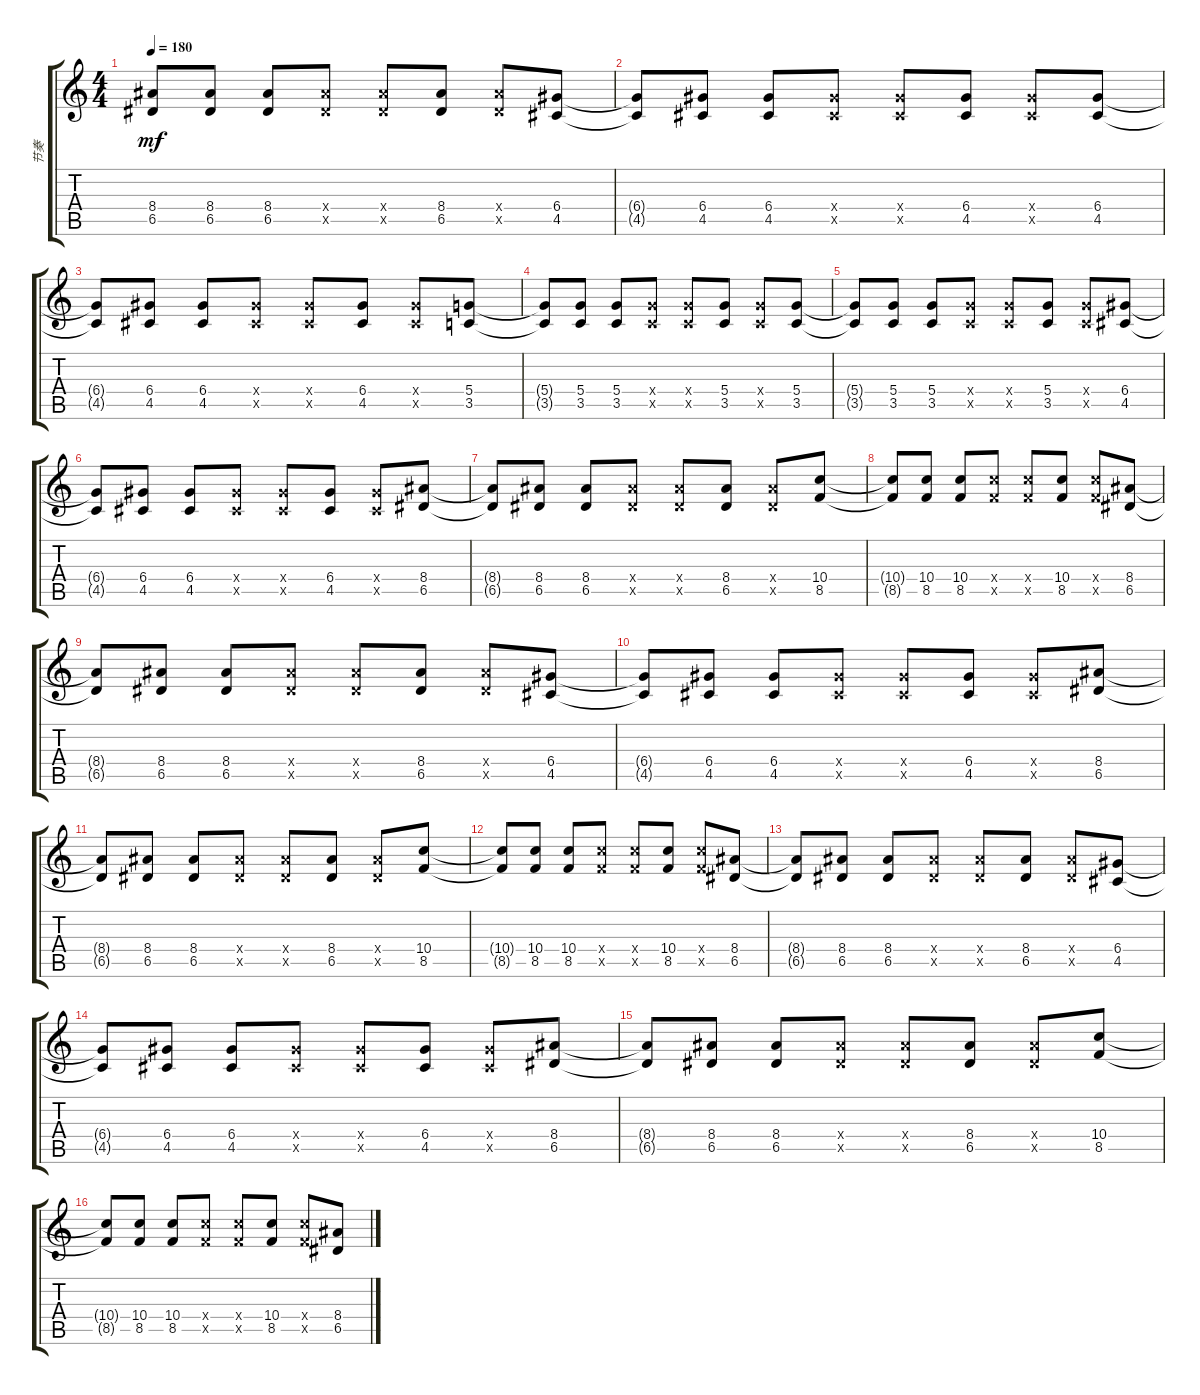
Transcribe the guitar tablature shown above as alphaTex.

\track ("节奏" "节奏") {instrument overdrivenguitar}
\staff {score tabs}
\tuning (E4 B3 G3 D3 A2 E2) {hide}
\ts (4 4)
\tempo 180
\clef g2
\ks c
(8.4{t} 6.5{t}).8{dy mf} (8.4 6.5).8 (8.4 6.5).8 (8.4{x} 6.5{x}).8 (8.4{x} 6.5{x}).8 (8.4 6.5).8 (8.4{x} 6.5{x}).8 (6.4 4.5).8 |
(6.4{t} 4.5{t}).8 (6.4 4.5).8 (6.4 4.5).8 (6.4{x} 4.5{x}).8 (6.4{x} 4.5{x}).8 (6.4 4.5).8 (6.4{x} 4.5{x}).8 (6.4 4.5).8 |
(6.4{t} 4.5{t}).8 (6.4 4.5).8 (6.4 4.5).8 (6.4{x} 4.5{x}).8 (6.4{x} 4.5{x}).8 (6.4 4.5).8 (6.4{x} 4.5{x}).8 (5.4 3.5).8 |
(5.4{t} 3.5{t}).8 (5.4 3.5).8 (5.4 3.5).8 (5.4{x} 3.5{x}).8 (5.4{x} 3.5{x}).8 (5.4 3.5).8 (5.4{x} 3.5{x}).8 (5.4 3.5).8 |
(5.4{t} 3.5{t}).8 (5.4 3.5).8 (5.4 3.5).8 (5.4{x} 3.5{x}).8 (5.4{x} 3.5{x}).8 (5.4 3.5).8 (5.4{x} 3.5{x}).8 (6.4 4.5).8 |
(6.4{t} 4.5{t}).8 (6.4 4.5).8 (6.4 4.5).8 (6.4{x} 4.5{x}).8 (6.4{x} 4.5{x}).8 (6.4 4.5).8 (6.4{x} 4.5{x}).8 (8.4 6.5).8 |
(8.4{t} 6.5{t}).8 (8.4 6.5).8 (8.4 6.5).8 (8.4{x} 6.5{x}).8 (8.4{x} 6.5{x}).8 (8.4 6.5).8 (8.4{x} 6.5{x}).8 (10.4 8.5).8 |
(10.4{t} 8.5{t}).8 (10.4 8.5).8 (10.4 8.5).8 (10.4{x} 8.5{x}).8 (10.4{x} 8.5{x}).8 (10.4 8.5).8 (10.4{x} 8.5{x}).8 (8.4 6.5).8 |
(8.4{t} 6.5{t}).8 (8.4 6.5).8 (8.4 6.5).8 (8.4{x} 6.5{x}).8 (8.4{x} 6.5{x}).8 (8.4 6.5).8 (8.4{x} 6.5{x}).8 (6.4 4.5).8 |
(6.4{t} 4.5{t}).8 (6.4 4.5).8 (6.4 4.5).8 (6.4{x} 4.5{x}).8 (6.4{x} 4.5{x}).8 (6.4 4.5).8 (6.4{x} 4.5{x}).8 (8.4 6.5).8 |
(8.4{t} 6.5{t}).8 (8.4 6.5).8 (8.4 6.5).8 (8.4{x} 6.5{x}).8 (8.4{x} 6.5{x}).8 (8.4 6.5).8 (8.4{x} 6.5{x}).8 (10.4 8.5).8 |
(10.4{t} 8.5{t}).8 (10.4 8.5).8 (10.4 8.5).8 (10.4{x} 8.5{x}).8 (10.4{x} 8.5{x}).8 (10.4 8.5).8 (10.4{x} 8.5{x}).8 (8.4 6.5).8 |
(8.4{t} 6.5{t}).8 (8.4 6.5).8 (8.4 6.5).8 (8.4{x} 6.5{x}).8 (8.4{x} 6.5{x}).8 (8.4 6.5).8 (8.4{x} 6.5{x}).8 (6.4 4.5).8 |
(6.4{t} 4.5{t}).8 (6.4 4.5).8 (6.4 4.5).8 (6.4{x} 4.5{x}).8 (6.4{x} 4.5{x}).8 (6.4 4.5).8 (6.4{x} 4.5{x}).8 (8.4 6.5).8 |
(8.4{t} 6.5{t}).8 (8.4 6.5).8 (8.4 6.5).8 (8.4{x} 6.5{x}).8 (8.4{x} 6.5{x}).8 (8.4 6.5).8 (8.4{x} 6.5{x}).8 (10.4 8.5).8 |
(10.4{t} 8.5{t}).8 (10.4 8.5).8 (10.4 8.5).8 (10.4{x} 8.5{x}).8 (10.4{x} 8.5{x}).8 (10.4 8.5).8 (10.4{x} 8.5{x}).8 (8.4 6.5).8
